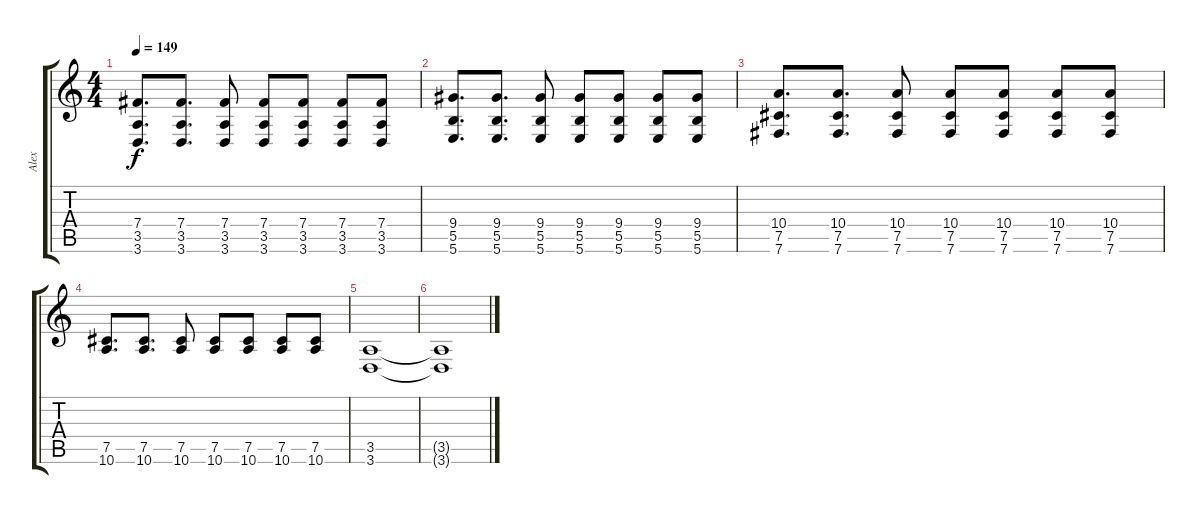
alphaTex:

\track ("Alex" "Alex") {instrument distortionguitar}
\staff {score tabs}
\tuning (Db4 Ab3 E3 B2 Gb2 B1) {hide}
\ts (4 4)
\tempo 149
\clef g2
\ks c
(7.4 3.5 3.6).8{d dy f} (7.4 3.5 3.6).8{d} (7.4 3.5 3.6).8 (7.4 3.5 3.6).8 (7.4 3.5 3.6).8 (7.4 3.5 3.6).8 (7.4 3.5 3.6).8 |
(9.4 5.5 5.6).8{d} (9.4 5.5 5.6).8{d} (9.4 5.5 5.6).8 (9.4 5.5 5.6).8 (9.4 5.5 5.6).8 (9.4 5.5 5.6).8 (9.4 5.5 5.6).8 |
(10.4 7.5 7.6).8{d} (10.4 7.5 7.6).8{d} (10.4 7.5 7.6).8 (10.4 7.5 7.6).8 (10.4 7.5 7.6).8 (10.4 7.5 7.6).8 (10.4 7.5 7.6).8 |
(7.5 10.6).8{d} (7.5 10.6).8{d} (7.5 10.6).8 (7.5 10.6).8 (7.5 10.6).8 (7.5 10.6).8 (7.5 10.6).8 |
(3.5 3.6).1{volume 0} |
(3.5{t} 3.6{t}).1
